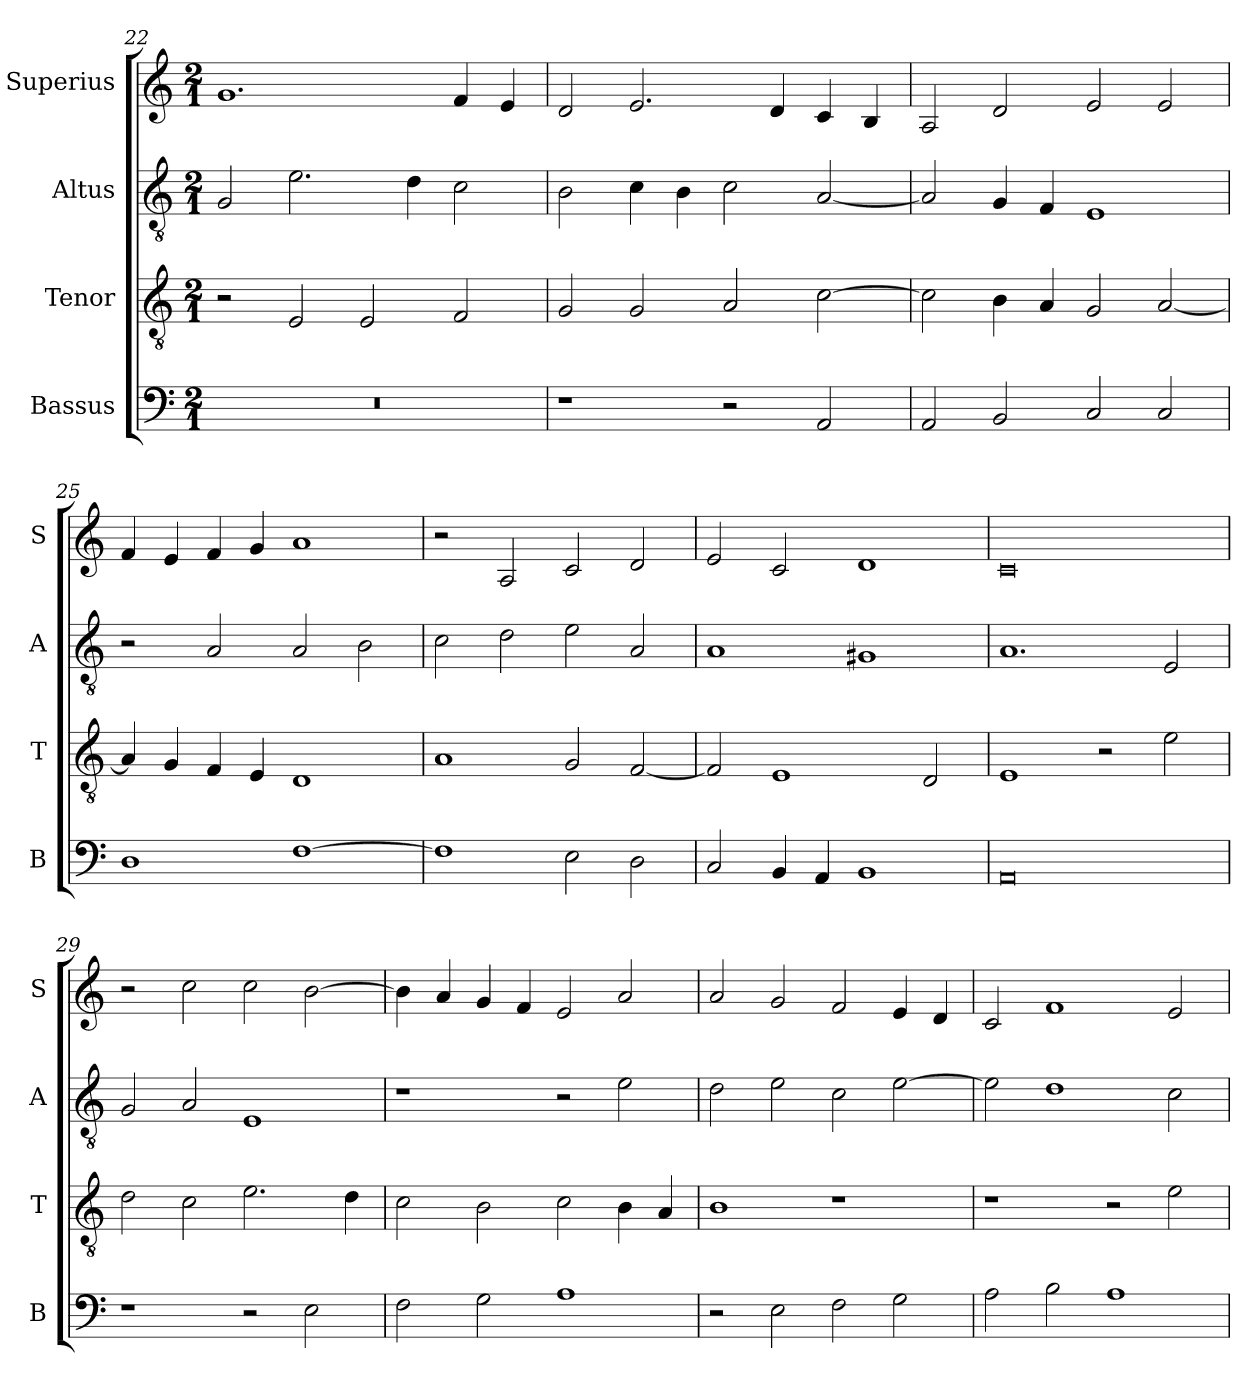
**kern	**kern	**kern	**kern
*part4	*part3	*part2	*part1
*staff4	*staff3	*staff2	*staff1
*I"Bassus	*I"Tenor	*I"Altus	*I"Superius
*I'B	*I'T	*I'A	*I'S
*clefF4	*clefGv2	*clefGv2	*clefG2
*k[]	*k[]	*k[]	*k[]
*C:	*C:	*C:	*C:
*M2/1	*M2/1	*M2/1	*M2/1
=22	=22	=22	=22
0r	2r	2G	1.g
.	2E	2.e	.
.	2E	.	.
.	.	4d	.
.	2F	2c	4f
.	.	.	4e
=23	=23	=23	=23
1r	2G	2B	2d
.	2G	4c	2.e
.	.	4B	.
2r	2A	2c	.
.	.	.	4d
2AA	[2c	[2A	4c
.	.	.	4B
=24	=24	=24	=24
2AA	2c]	2A]	2A
2BB	4B	4G	2d
.	4A	4F	.
2C	2G	1E	2e
2C	[2A	.	2e
=25	=25	=25	=25
1D	4A]	2r	4f
.	4G	.	4e
.	4F	2A	4f
.	4E	.	4g
[1F	1D	2A	1a
.	.	2B	.
=26	=26	=26	=26
1F]	1A	2c	2r
.	.	2d	2A
2E	2G	2e	2c
2D	[2F	2A	2d
=27	=27	=27	=27
2C	2F]	1A	2e
4BB	1E	.	2c
4AA	.	.	.
1BB	.	1G#X	1d
.	2D	.	.
=28	=28	=28	=28
0AA	1E	1.A	0c
.	2r	.	.
.	2e	2E	.
=29	=29	=29	=29
1r	2d	2G	2r
.	2c	2A	2cc
2r	2.e	1E	2cc
2E	.	.	[2b
.	4d	.	.
=30	=30	=30	=30
2F	2c	1r	4b]
.	.	.	4a
2G	2B	.	4g
.	.	.	4f
1A	2c	2r	2e
.	4B	2e	2a
.	4A	.	.
=31	=31	=31	=31
2r	1B	2d	2a
2E	.	2e	2g
2F	1r	2c	2f
2G	.	[2e	4e
.	.	.	4d
=32	=32	=32	=32
2A	1r	2e]	2c
2B	.	1d	1f
1A	2r	.	.
.	2e	2c	2e
=	=	=	=
*-	*-	*-	*-
